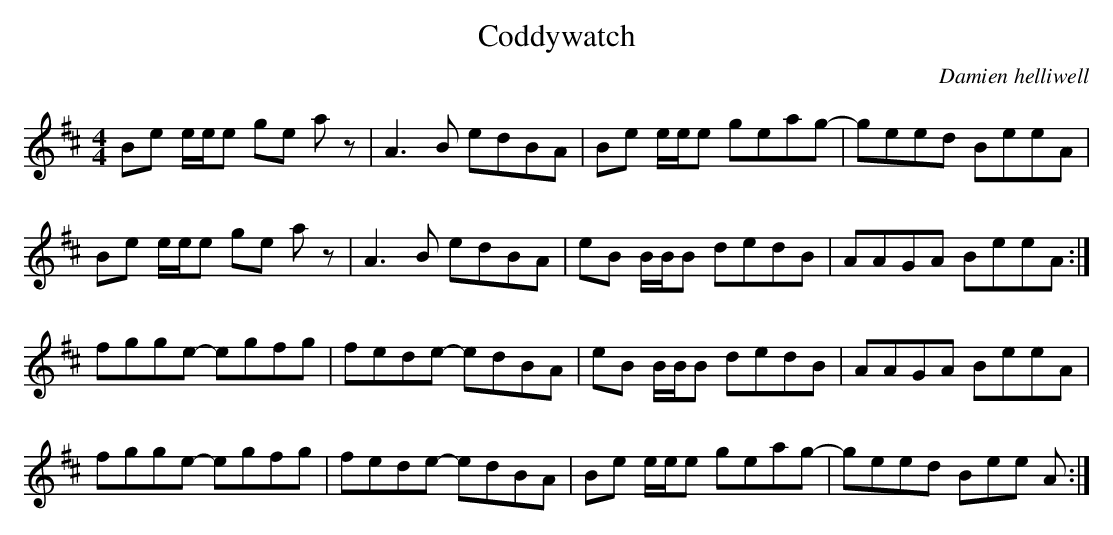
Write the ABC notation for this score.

X:1
T:Coddywatch
C:Damien helliwell
M:4/4
L:1/8
K:Bm
Be e/e/e ge az | A3 B edBA | Be e/e/e geag- | geed BeeA |
Be e/e/e ge az | A3 B edBA | eB B/B/B dedB | AAGA BeeA :|
fgge- egfg | fede- edBA | eB B/B/B dedB | AAGA BeeA |
fgge- egfg | fede- edBA | Be e/e/e geag- | geed Bee A :|
